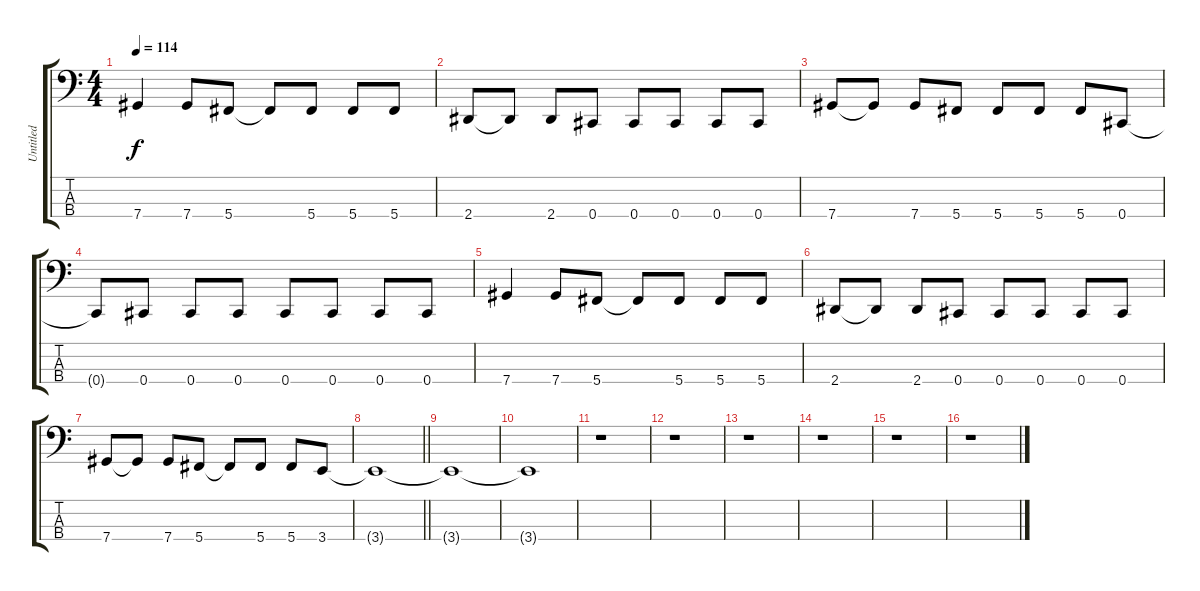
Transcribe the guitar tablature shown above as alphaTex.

\track ("Untitled" "Untitled") {instrument electricbassfinger}
\staff {score tabs}
\tuning (Gb2 Db2 Ab1 Db1) {hide}
\ts (4 4)
\tempo 114
\clef f4
\ks c
7.4.4{dy f} 7.4.8 5.4.8 5.4{t}.8 5.4.8 5.4.8 5.4.8 |
2.4.8 2.4{t}.8 2.4.8 0.4.8 0.4.8 0.4.8 0.4.8 0.4.8 |
7.4.8 7.4{t}.8 7.4.8 5.4.8 5.4.8 5.4.8 5.4.8 0.4.8 |
0.4{t}.8 0.4.8 0.4.8 0.4.8 0.4.8 0.4.8 0.4.8 0.4.8 |
7.4.4 7.4.8 5.4.8 5.4{t}.8 5.4.8 5.4.8 5.4.8 |
2.4.8 2.4{t}.8 2.4.8 0.4.8 0.4.8 0.4.8 0.4.8 0.4.8 |
7.4.8 7.4{t}.8 7.4.8 5.4.8 5.4{t}.8 5.4.8 5.4.8 3.4.8 |
\barLineRight lightlight
3.4{t}.1 |
3.4{t}.1 |
3.4{t}.1 |
r.1 |
r.1 |
r.1 |
r.1 |
r.1 |
r.1
